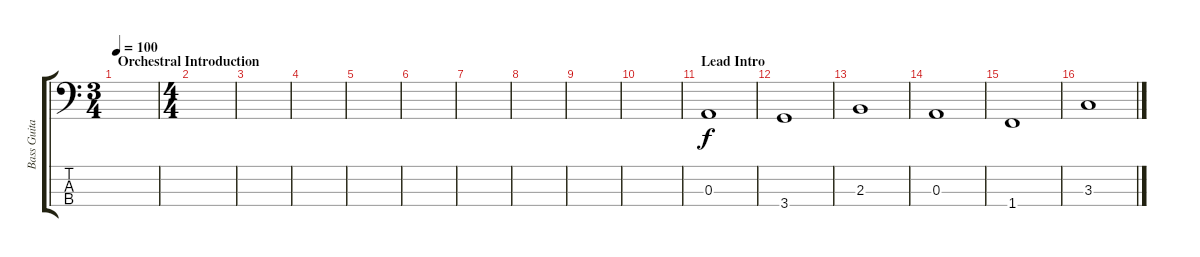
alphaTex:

\track ("Bass Guitar" "Bass Guita") {instrument electricbassfinger}
\staff {score tabs}
\tuning (G2 D2 A1 E1) {hide}
\ts (3 4)
\section ("" "Orchestral Introduction")
\tempo 100
\clef f4
\ks c
|
\ts (4 4)
|
|
|
|
|
|
|
|
|
\section ("" "Lead Intro")
0.3.1 |
3.4.1 |
2.3.1 |
0.3.1 |
1.4.1 |
3.3.1
